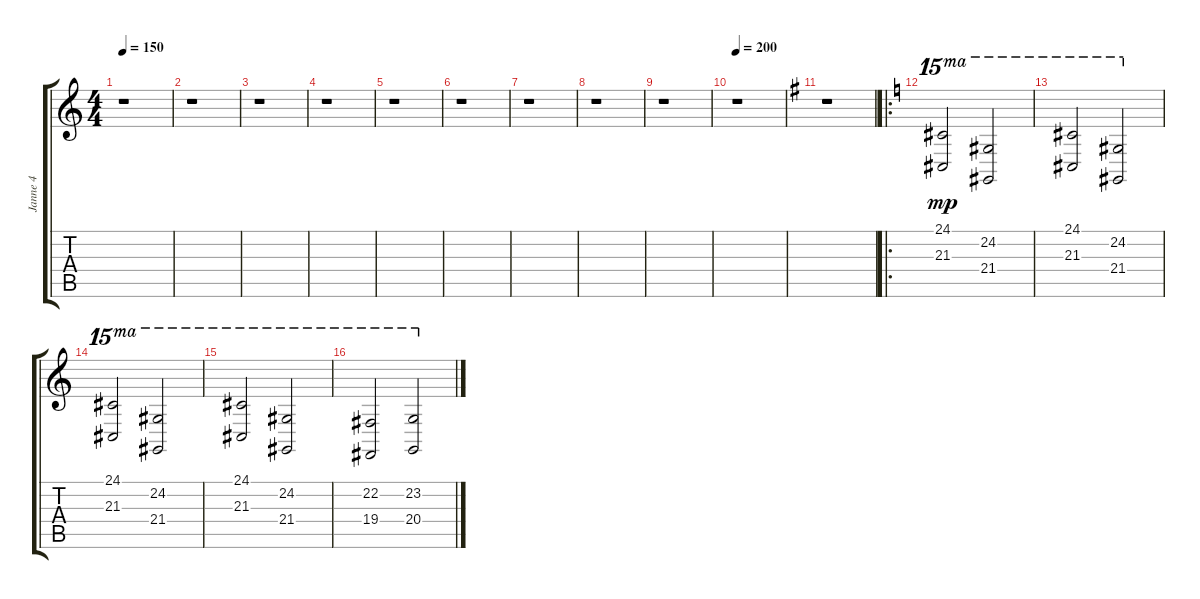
\track ("Janne 4" "Janne 4") {instrument reedorgan}
\staff {score tabs}
\tuning (Db4 Ab3 E3 B2 Gb2 Db2) {hide}
\ts (4 4)
\tempo 150
\clef g2
\ks c
r.1{dy fff} |
r.1 |
r.1 |
r.1 |
r.1 |
r.1 |
r.1 |
r.1 |
r.1 |
\tempo 200
r.1 |
\ks g
r.1 |
\ro
\ks c
(24.1 21.3).2{ot 15ma dy mp} (24.2 21.4).2{ot 15ma} |
(24.1 21.3).2{ot 15ma} (24.2 21.4).2{ot 15ma} |
(24.1 21.3).2{ot 15ma} (24.2 21.4).2{ot 15ma} |
(24.1 21.3).2{ot 15ma} (24.2 21.4).2{ot 15ma} |
(22.2 19.4).2{ot 15ma} (23.2 20.4).2{ot 15ma}
